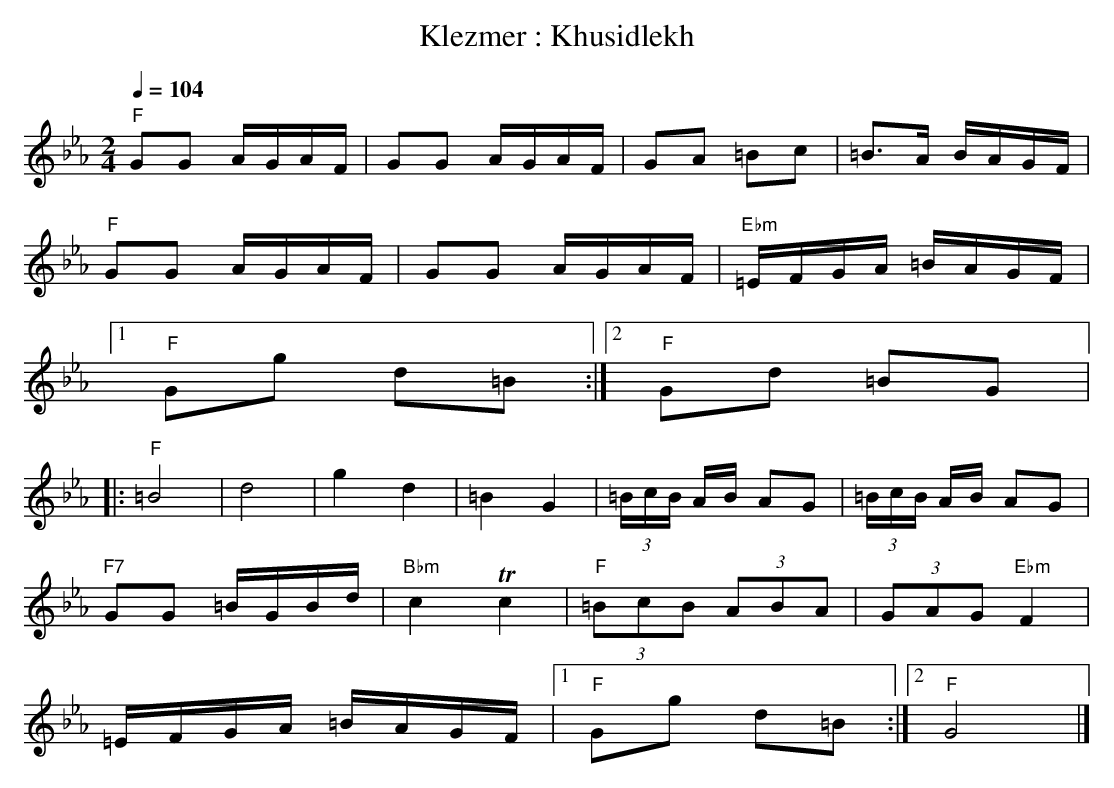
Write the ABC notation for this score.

X:1
T:Klezmer : Khusidlekh
M:2/4
L:1/8
Q:1/4=104
K:Cm
"F"GG A/2G/2A/2F/2 | GG A/2G/2A/2F/2 | GA =Bc | =B>A B/2A/2G/2F/2 |
"F"GG A/2G/2A/2F/2 | GG A/2G/2A/2F/2 | "Ebm"=E/2F/2G/2A/2 =B/2A/2G/2F/2 |1
"F"Gg d=B :|2 "F"Gd =BG |:
"F"=B4 | d4 | g2 d2 | =B2 G2 | (3=B/2c/2B/2 A/2B/2 AG | (3=B/2c/2B/2 A/2B/2 AG |
"F7"GG =B/2G/2B/2d/2 | "Bbm"c2 Tc2 | "F"(3=BcB (3ABA | (3GAG "Ebm"F2 |
=E/2F/2G/2A/2 =B/2A/2G/2F/2 |1 "F"Gg d=B :|2 "F"G4 |]
